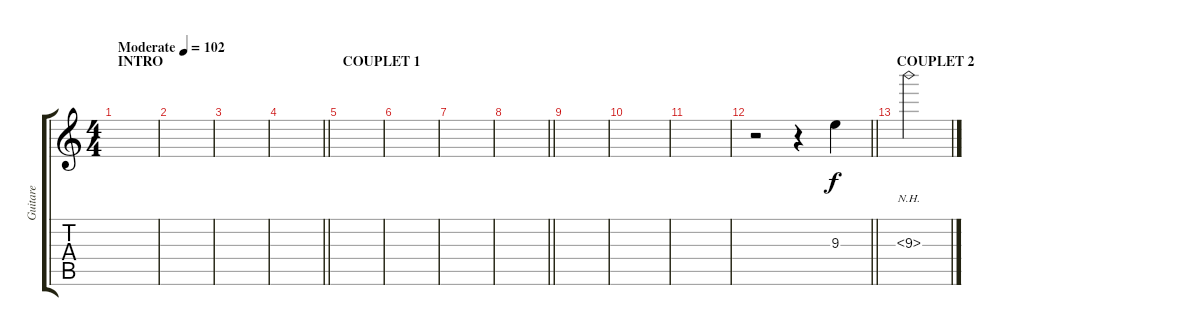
\track ("Guitare" "Guitare") {instrument distortionguitar}
\staff {score tabs}
\tuning (E4 B3 G3 D3 A2 D2) {hide}
\ts (4 4)
\section ("" "INTRO")
\tempo (102 "Moderate")
\clef g2
\ks c
|
|
|
\barLineRight lightlight
|
\section ("" "COUPLET 1")
|
|
|
\barLineRight lightlight
|
|
|
|
\barLineRight lightlight
r.2 r.4 9.3.4 |
\section ("" "COUPLET 2")
9.3{nh}.2
